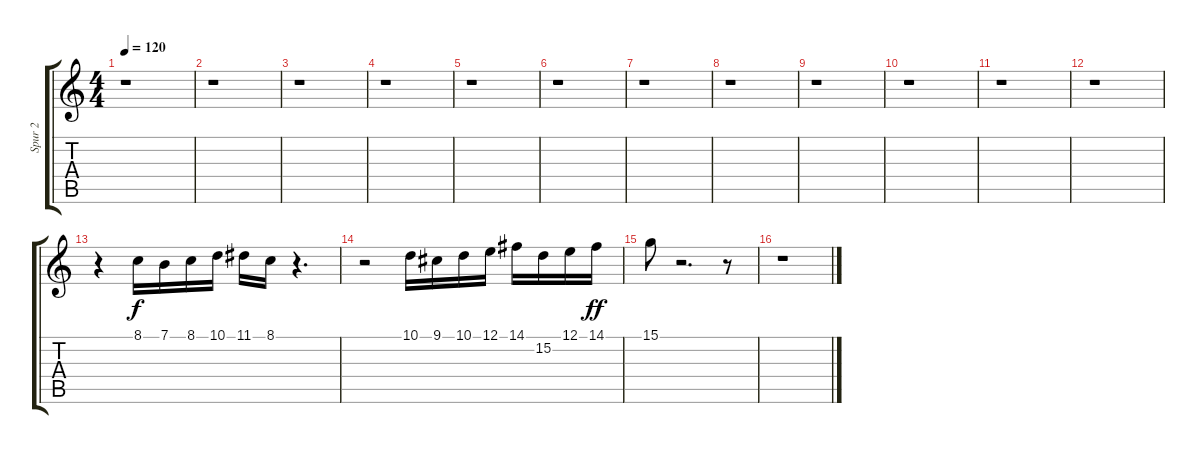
\track ("Spur 2" "Spur 2") {instrument lead2sawtooth}
\staff {score tabs}
\tuning (E4 B3 G3 D3 A2 E2) {hide}
\ts (4 4)
\tempo 120
\clef g2
\ks c
r.1{dy f} |
r.1 |
r.1 |
r.1 |
r.1 |
r.1 |
r.1 |
r.1 |
r.1 |
r.1 |
r.1 |
r.1 |
r.4 8.1.16{volume 14} 7.1.16 8.1.16 10.1.16 11.1.16 8.1.16 r.4{d} |
r.2 10.1.16 9.1.16 10.1.16 12.1.16 14.1.16 15.2.16 12.1.16 14.1.16{dy ff} |
15.1.8 r.2{d} r.8 |
r.1
